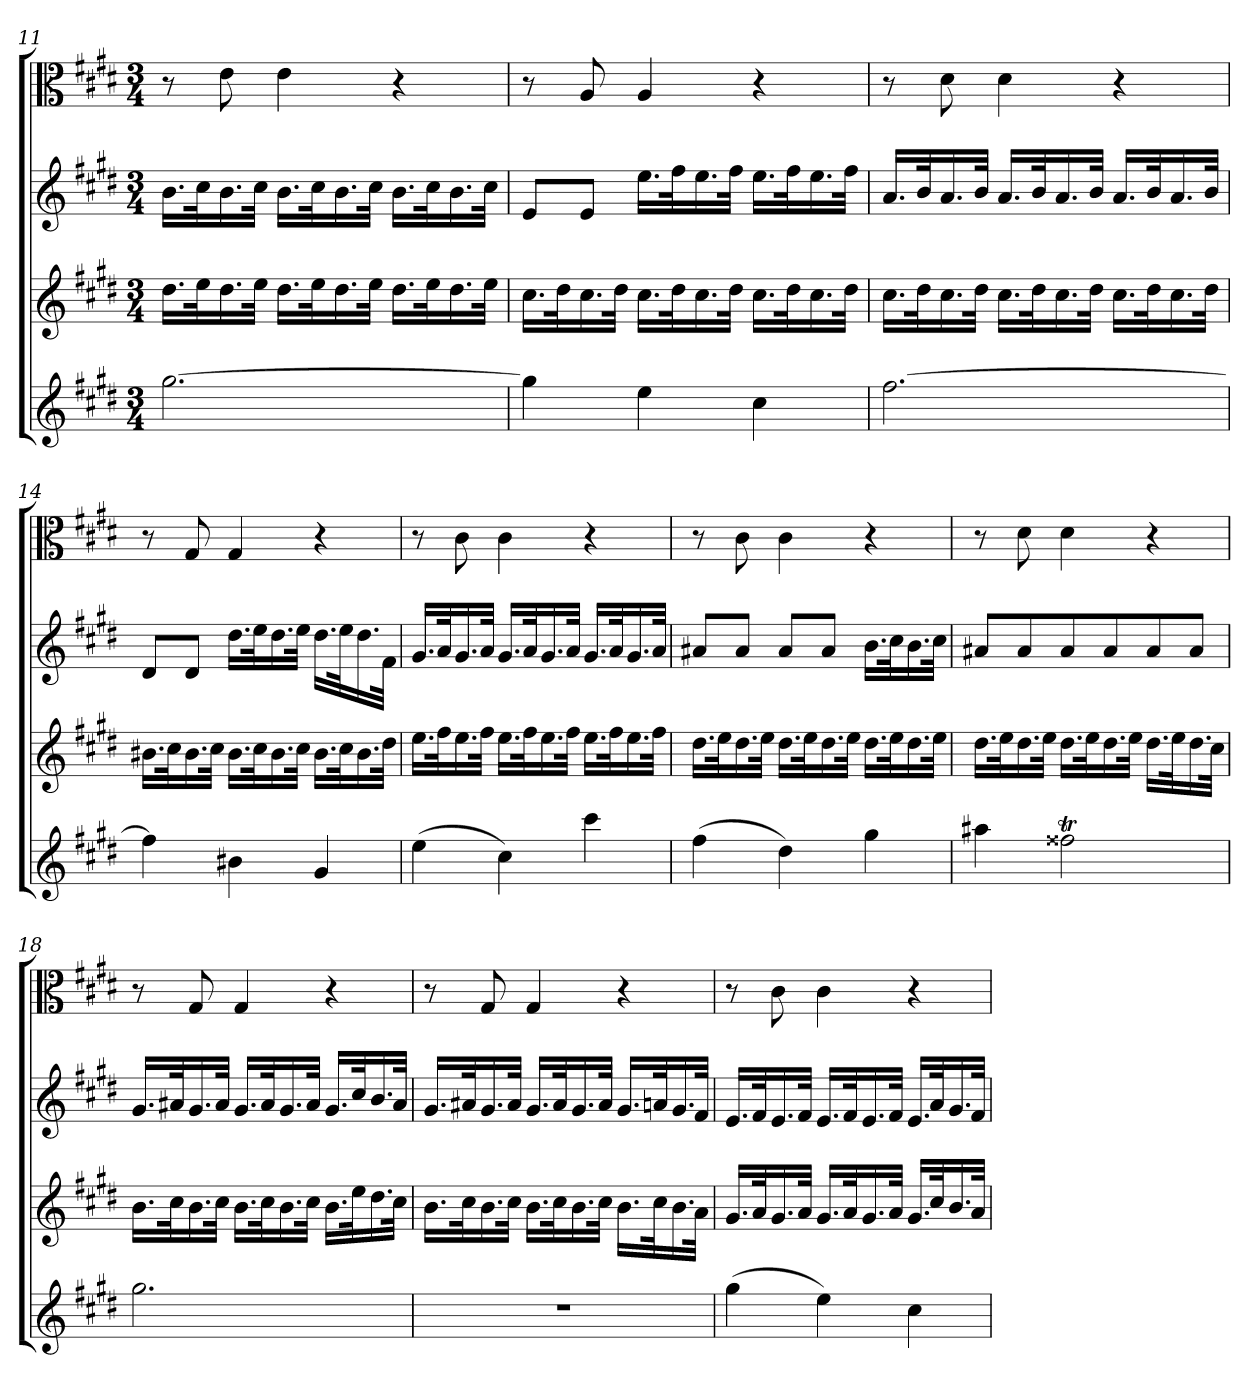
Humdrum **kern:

**kern	**kern	**kern	**kern
*part4	*part3	*part2	*part1
*staff4	*staff3	*staff2	*staff1
*clefG2	*clefG2	*clefG2	*clefC3
*k[f#c#g#d#]	*k[f#c#g#d#]	*k[f#c#g#d#]	*k[f#c#g#d#]
*c#:	*c#:	*c#:	*c#:
*M3/4	*M3/4	*M3/4	*M3/4
=11	=11	=11	=11
[2.gg#\	16.dd#\LL	16.b\LL	8r
.	32ee\K	32cc#\K	.
.	16.dd#\	16.b\	8e\
.	32ee\JJk	32cc#\JJk	.
.	16.dd#\LL	16.b\LL	4e\
.	32ee\K	32cc#\K	.
.	16.dd#\	16.b\	.
.	32ee\JJk	32cc#\JJk	.
.	16.dd#\LL	16.b\LL	4r
.	32ee\K	32cc#\K	.
.	16.dd#\	16.b\	.
.	32ee\JJk	32cc#\JJk	.
=12	=12	=12	=12
4gg#\]	16.cc#\LL	8e/L	8r
.	32dd#\K	.	.
.	16.cc#\	8e/J	8A/
.	32dd#\JJk	.	.
4ee\	16.cc#\LL	16.ee\LL	4A/
.	32dd#\K	32ff#\K	.
.	16.cc#\	16.ee\	.
.	32dd#\JJk	32ff#\JJk	.
4cc#\	16.cc#\LL	16.ee\LL	4r
.	32dd#\K	32ff#\K	.
.	16.cc#\	16.ee\	.
.	32dd#\JJk	32ff#\JJk	.
=13	=13	=13	=13
[2.ff#\	16.cc#\LL	16.a/LL	8r
.	32dd#\K	32b/K	.
.	16.cc#\	16.a/	8d#\
.	32dd#\JJk	32b/JJk	.
.	16.cc#\LL	16.a/LL	4d#\
.	32dd#\K	32b/K	.
.	16.cc#\	16.a/	.
.	32dd#\JJk	32b/JJk	.
.	16.cc#\LL	16.a/LL	4r
.	32dd#\K	32b/K	.
.	16.cc#\	16.a/	.
.	32dd#\JJk	32b/JJk	.
=14	=14	=14	=14
4ff#\]	16.b#X\LL	8d#/L	8r
.	32cc#\K	.	.
.	16.b#\	8d#/J	8G#/
.	32cc#\JJk	.	.
4b#X\	16.b#\LL	16.dd#\LL	4G#/
.	32cc#\K	32ee\K	.
.	16.b#\	16.dd#\	.
.	32cc#\JJk	32ee\JJk	.
4g#/	16.b#\LL	16.dd#\LL	4r
.	32cc#\K	32ee\K	.
.	16.b#\	16.dd#\	.
.	32dd#\JJk	32f#\JJk	.
=15	=15	=15	=15
(4ee\	16.ee\LL	16.g#/LL	8r
.	32ff#\K	32a/K	.
.	16.ee\	16.g#/	8c#\
.	32ff#\JJk	32a/JJk	.
4cc#\)	16.ee\LL	16.g#/LL	4c#\
.	32ff#\K	32a/K	.
.	16.ee\	16.g#/	.
.	32ff#\JJk	32a/JJk	.
4ccc#\	16.ee\LL	16.g#/LL	4r
.	32ff#\K	32a/K	.
.	16.ee\	16.g#/	.
.	32ff#\JJk	32a/JJk	.
=16	=16	=16	=16
(4ff#\	16.dd#\LL	8a#X/L	8r
.	32ee\K	.	.
.	16.dd#\	8a#/J	8c#\
.	32ee\JJk	.	.
4dd#\)	16.dd#\LL	8a#/L	4c#\
.	32ee\K	.	.
.	16.dd#\	8a#/J	.
.	32ee\JJk	.	.
4gg#\	16.dd#\LL	16.b\LL	4r
.	32ee\K	32cc#\K	.
.	16.dd#\	16.b\	.
.	32ee\JJk	32cc#\JJk	.
=17	=17	=17	=17
4aa#X\	16.dd#\LL	8a#X/L	8r
.	32ee\K	.	.
.	16.dd#\	8a#/	8d#\
.	32ee\JJk	.	.
2ff##Xt\	16.dd#\LL	8a#/	4d#\
.	32ee\K	.	.
.	16.dd#\	8a#/	.
.	32ee\JJk	.	.
.	16.dd#\LL	8a#/	4r
.	32ee\K	.	.
.	16.dd#\	8a#/J	.
.	32cc#\JJk	.	.
=18	=18	=18	=18
2.gg#\	16.b\LL	16.g#/LL	8r
.	32cc#\K	32a#X/K	.
.	16.b\	16.g#/	8G#/
.	32cc#\JJk	32a#/JJk	.
.	16.b\LL	16.g#/LL	4G#/
.	32cc#\K	32a#/K	.
.	16.b\	16.g#/	.
.	32cc#\JJk	32a#/JJk	.
.	16.b\LL	16.g#/LL	4r
.	32ee\K	32cc#/K	.
.	16.dd#\	16.b/	.
.	32cc#\JJk	32a#/JJk	.
=19	=19	=19	=19
2.r	16.b\LL	16.g#/LL	8r
.	32cc#\K	32a#X/K	.
.	16.b\	16.g#/	8G#/
.	32cc#\JJk	32a#/JJk	.
.	16.b\LL	16.g#/LL	4G#/
.	32cc#\K	32a#/K	.
.	16.b\	16.g#/	.
.	32cc#\JJk	32a#/JJk	.
.	16.b\LL	16.g#/LL	4r
.	32cc#\K	32an/K	.
.	16.b\	16.g#/	.
.	32a\JJk	32f#/JJk	.
=20	=20	=20	=20
(4gg#\	16.g#/LL	16.e/LL	8r
.	32a/K	32f#/K	.
.	16.g#/	16.e/	8c#\
.	32a/JJk	32f#/JJk	.
4ee\)	16.g#/LL	16.e/LL	4c#\
.	32a/K	32f#/K	.
.	16.g#/	16.e/	.
.	32a/JJk	32f#/JJk	.
4cc#\	16.g#/LL	16.e/LL	4r
.	32cc#/K	32a/K	.
.	16.b/	16.g#/	.
.	32a/JJk	32f#/JJk	.
=	=	=	=
*-	*-	*-	*-
